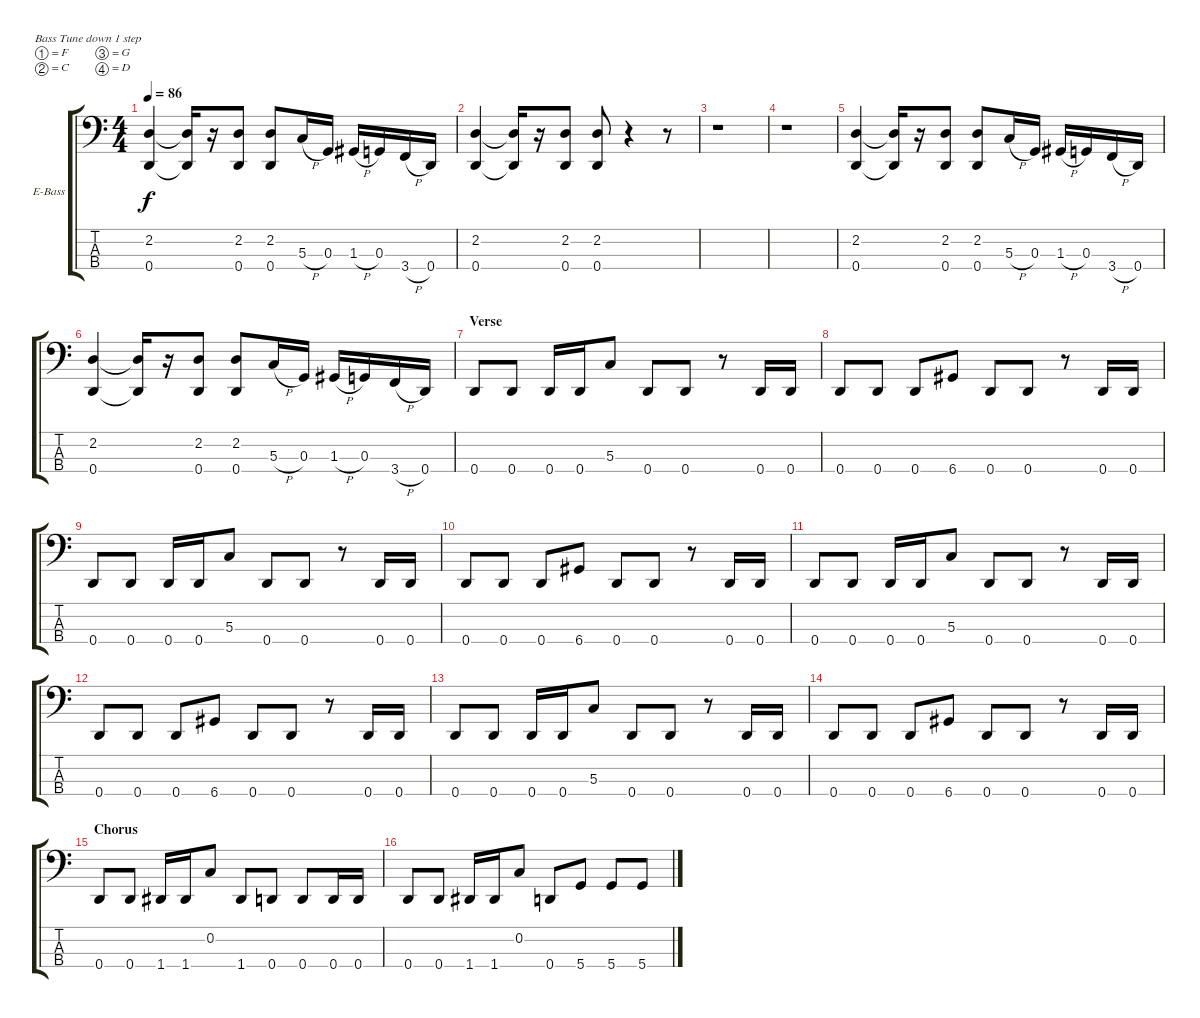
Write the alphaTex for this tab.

\bracketExtendMode groupsimilarinstruments
\firstSystemTrackNameOrientation horizontal
\otherSystemsTrackNameOrientation horizontal
\track ("Jason Newsted" "E-Bass") {instrument electricbassfinger}
\staff {score tabs}
\tuning (F2 C2 G1 D1)
\ts (4 4)
\tempo 86
\clef f4
\ks c
(2.2 0.4).4{dy f} (2.2{t} 0.4{t}).16 r.16 (2.2 0.4).8 (2.2 0.4).8 5.3{h}.16 0.3.16 1.3{h}.16 0.3.16 3.4{h}.16 0.4.16 |
(2.2 0.4).4 (2.2{t} 0.4{t}).16 r.16 (2.2 0.4).8 (2.2 0.4).8 r.4 r.8 |
r.1 |
r.1 |
(2.2 0.4).4 (2.2{t} 0.4{t}).16 r.16 (2.2 0.4).8 (2.2 0.4).8 5.3{h}.16 0.3.16 1.3{h}.16 0.3.16 3.4{h}.16 0.4.16 |
(2.2 0.4).4 (2.2{t} 0.4{t}).16 r.16 (2.2 0.4).8 (2.2 0.4).8 5.3{h}.16 0.3.16 1.3{h}.16 0.3.16 3.4{h}.16 0.4.16 |
\section ("" "Verse")
0.4.8 0.4.8 0.4.16 0.4.16 5.3.8 0.4.8 0.4.8 r.8 0.4.16 0.4.16 |
0.4.8 0.4.8 0.4.8 6.4.8 0.4.8 0.4.8 r.8 0.4.16 0.4.16 |
0.4.8 0.4.8 0.4.16 0.4.16 5.3.8 0.4.8 0.4.8 r.8 0.4.16 0.4.16 |
0.4.8 0.4.8 0.4.8 6.4.8 0.4.8 0.4.8 r.8 0.4.16 0.4.16 |
0.4.8 0.4.8 0.4.16 0.4.16 5.3.8 0.4.8 0.4.8 r.8 0.4.16 0.4.16 |
0.4.8 0.4.8 0.4.8 6.4.8 0.4.8 0.4.8 r.8 0.4.16 0.4.16 |
0.4.8 0.4.8 0.4.16 0.4.16 5.3.8 0.4.8 0.4.8 r.8 0.4.16 0.4.16 |
0.4.8 0.4.8 0.4.8 6.4.8 0.4.8 0.4.8 r.8 0.4.16 0.4.16 |
\section ("" "Chorus")
0.4.8 0.4.8 1.4.16 1.4.16 0.2.8 1.4.8 0.4.8 0.4.8 0.4.16 0.4.16 |
0.4.8 0.4.8 1.4.16 1.4.16 0.2.8 0.4.8 5.4.8 5.4.8 5.4.8
